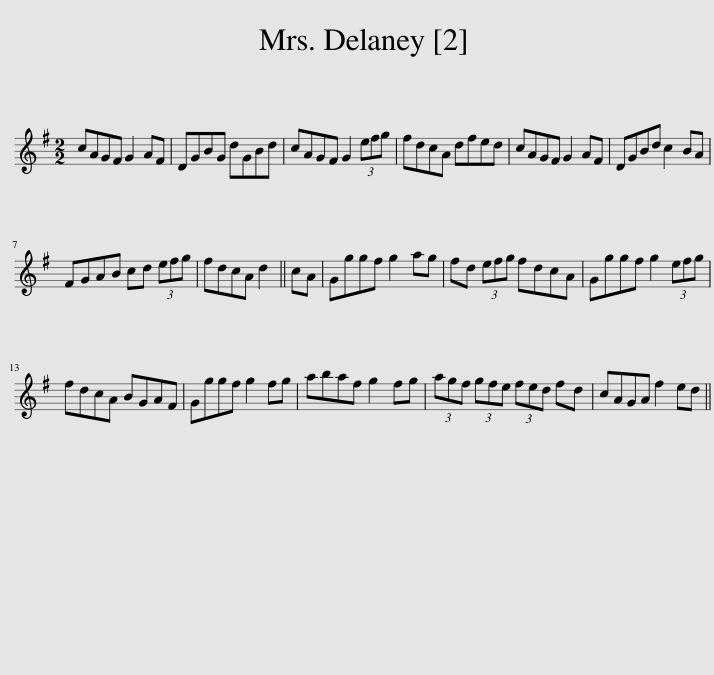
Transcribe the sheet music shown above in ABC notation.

X:1
L:1/8
M:2/2
I:linebreak $
K:G
V:1 treble
V:1
 cAGF G2 AF | DGBG dGBd | cAGF G2 (3efg | fdcA dfed | cAGF G2 AF | %5
 DGBd c2 BA |$ FGAB cd (3efg | fdcA d2 || cA | Gggf g2 ag | %10
 fd (3efg fdcA | Gggf g2 (3efg |$ fdcA BGAF | Gggf g2 fg | abaf g2 fg | %15
 (3agf (3gfe (3fed fd | cAGA f2 ed || %17
